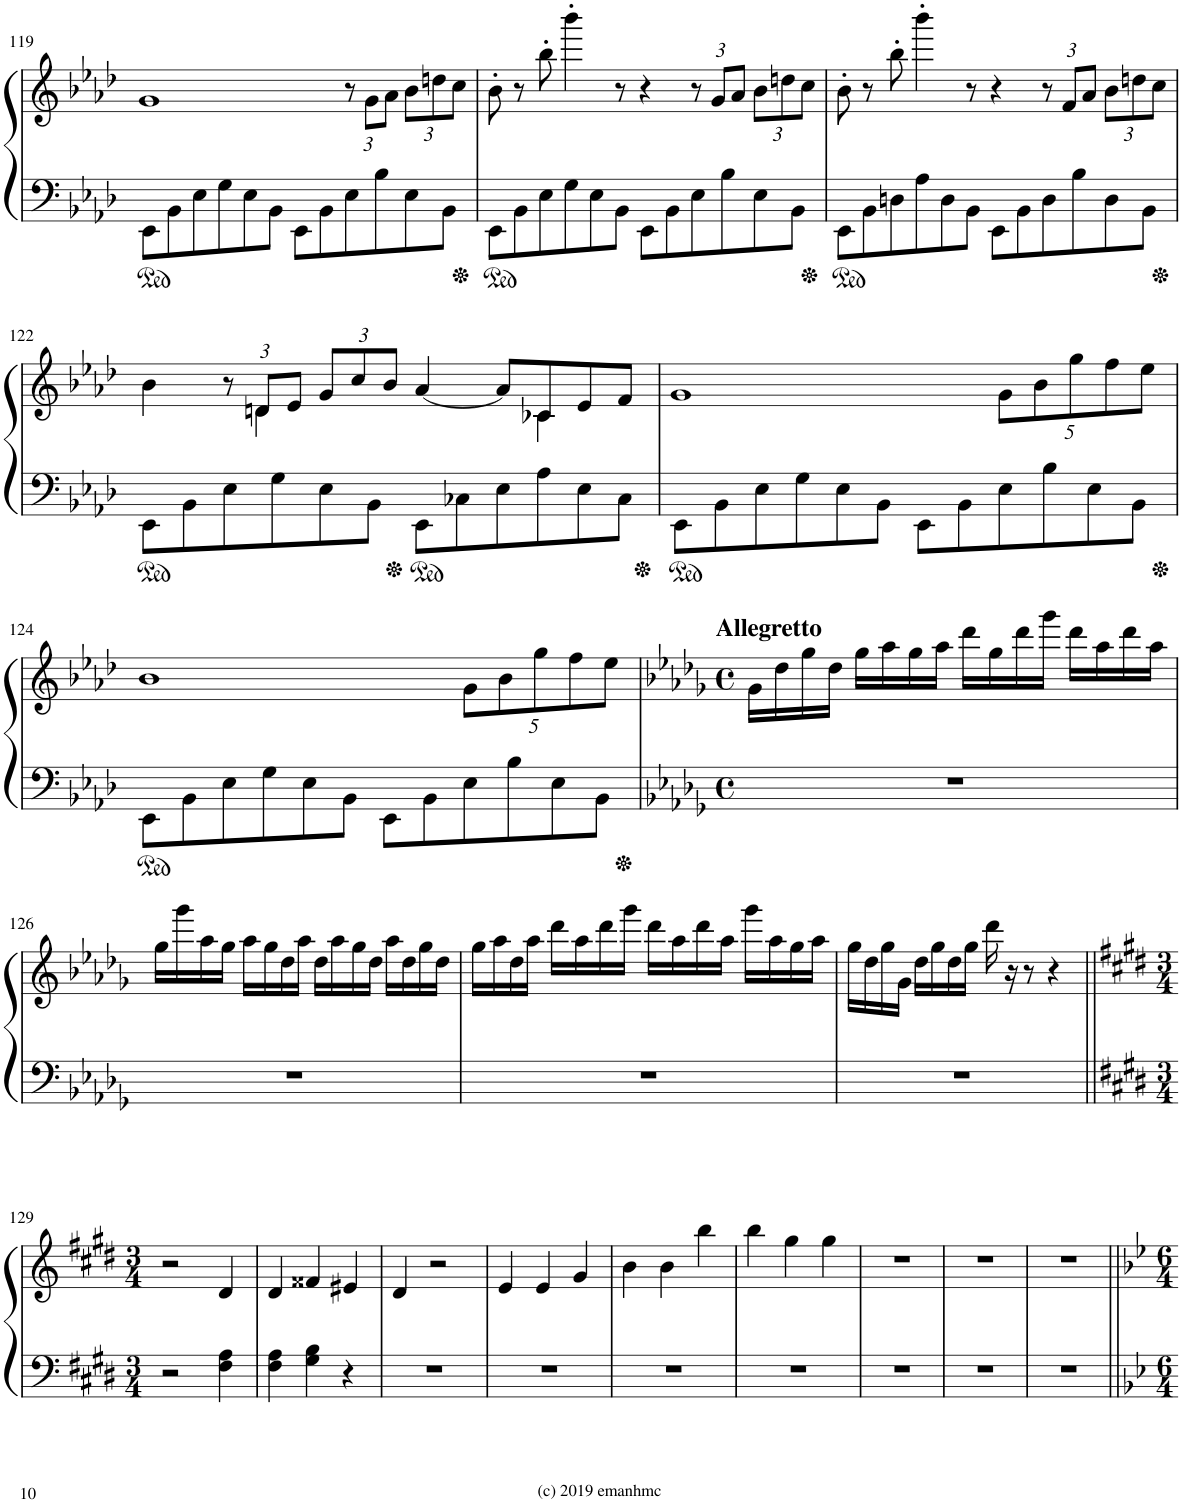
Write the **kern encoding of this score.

**kern	**kern
*part1	*part1
*staff2	*staff1
*I"Piano	*
*I'Pno.	*
!!LO:PB:g=z
*clefF4	*clefG2
*k[b-e-a-d-]	*k[b-e-a-d-]
*M6/4	*M6/4
=119	=119
8EE-\L	1g
8BB-\	.
8E-\	.
8G\	.
8E-\	.
8BB-\J	.
8EE-\L	.
8BB-\	.
*	*Xbrackettup
8E-\	12r
.	12g\L
8B-\	.
.	12a-\J
8E-\	12b-\L
.	12ddn\
8BB-\J	.
.	12cc\J
=120	=120
8EE-\L	8b-'\
8BB-\	8r
8E-\	8bb-'\
8G\	4bbb-'\
8E-\	.
8BB-\J	8r
8EE-\L	4r
8BB-\	.
8E-\	12r
.	12g/L
8B-\	.
.	12a-/J
8E-\	12b-\L
.	12ddn\
8BB-\J	.
.	12cc\J
=121	=121
8EE-\L	8b-'\
8BB-\	8r
8Dn\	8bb-'\
8A-\	4bbb-'\
8D\	.
8BB-\J	8r
8EE-\L	4r
8BB-\	.
8D\	12r
.	12f/L
8B-\	.
.	12a-/J
8D\	12b-\L
.	12ddn\
8BB-\J	.
.	12cc\J
!!LO:LB:g=z
=122	=122
*	*^
8EE-\L	4b-\	4ryy
8BB-\	.	.
*	*	*brackettup
8E-\	12r	12ryy
.	12dn/L	6d\
8G\	.	.
.	12e-/J	.
*	*Xbrackettup	*
8E-\	12g/L	8ryy
.	12cc/	.
*	*v	*v
8BB-\J	.
.	12b-/J
8EE-\L	[4a-/
8C-X\	.
8E-\	8a-/L]
*	*^
8A-\	8c-X/	4c-\
8E-\	8e-/	.
8C-\J	8f/J	8ryy
*	*v	*v
=123	=123
8EE-\L	1g
8BB-\	.
8E-\	.
8G\	.
8E-\	.
8BB-\J	.
8EE-\L	.
8BB-\	.
8E-\	10g\L
.	10b-\
8B-\	.
.	10gg\
8E-\	.
.	10ff\
8BB-\J	.
.	10ee-\J
!!LO:LB:g=z
=124	=124
8EE-\L	1b-
8BB-\	.
8E-\	.
8G\	.
8E-\	.
8BB-\J	.
8EE-\L	.
8BB-\	.
8E-\	10g\L
.	10b-\
8B-\	.
.	10gg\
8E-\	.
.	10ff\
8BB-\J	.
.	10ee-\J
=125	=125
*k[b-e-a-d-g-]	*k[b-e-a-d-g-]
*M4/4	*M4/4
*met(c)	*met(c)
!	!LO:TX:a:B:t=Allegretto
1r	16g-\LL
.	16dd-\
.	16gg-\
.	16dd-\JJ
.	16gg-\LL
.	16aa-\
.	16gg-\
.	16aa-\JJ
.	16ddd-\LL
.	16gg-\
.	16ddd-\
.	16ggg-\JJ
.	16ddd-\LL
.	16aa-\
.	16ddd-\
.	16aa-\JJ
!!LO:LB:g=z
=126	=126
1r	16gg-\LL
.	16ggg-\
.	16aa-\
.	16gg-\JJ
.	16aa-\LL
.	16gg-\
.	16dd-\
.	16aa-\JJ
.	16dd-\LL
.	16aa-\
.	16gg-\
.	16dd-\JJ
.	16aa-\LL
.	16dd-\
.	16gg-\
.	16dd-\JJ
=127	=127
1r	16gg-\LL
.	16aa-\
.	16dd-\
.	16aa-\JJ
.	16ddd-\LL
.	16aa-\
.	16ddd-\
.	16ggg-\JJ
.	16ddd-\LL
.	16aa-\
.	16ddd-\
.	16aa-\JJ
.	16ggg-\LL
.	16aa-\
.	16gg-\
.	16aa-\JJ
=128	=128
1r	16gg-\LL
.	16dd-\
.	16gg-\
.	16g-\JJ
.	16dd-\LL
.	16gg-\
.	16dd-\
.	16gg-\JJ
.	16ddd-\
.	16r
.	8r
.	4r
!!LO:LB:g=z
=129||	=129||
*k[f#c#g#d#]	*k[f#c#g#d#]
*M3/4	*M3/4
2r	2r
4F#\ 4A\	4d#/
=130	=130
4F#\ 4A\	4d#/
4G#\ 4B\	4f##X/
4r	4e#X/
=131	=131
2.r	4d#/
.	2r
=132	=132
2.r	4e/
.	4e/
.	4g#/
=133	=133
2.r	4b\
.	4b\
.	4bb\
=134	=134
2.r	4bb\
.	4gg#\
.	4gg#\
=135	=135
2.r	2.r
=136	=136
2.r	2.r
=137	=137
2.r	2.r
=||	=||
*-	*-
